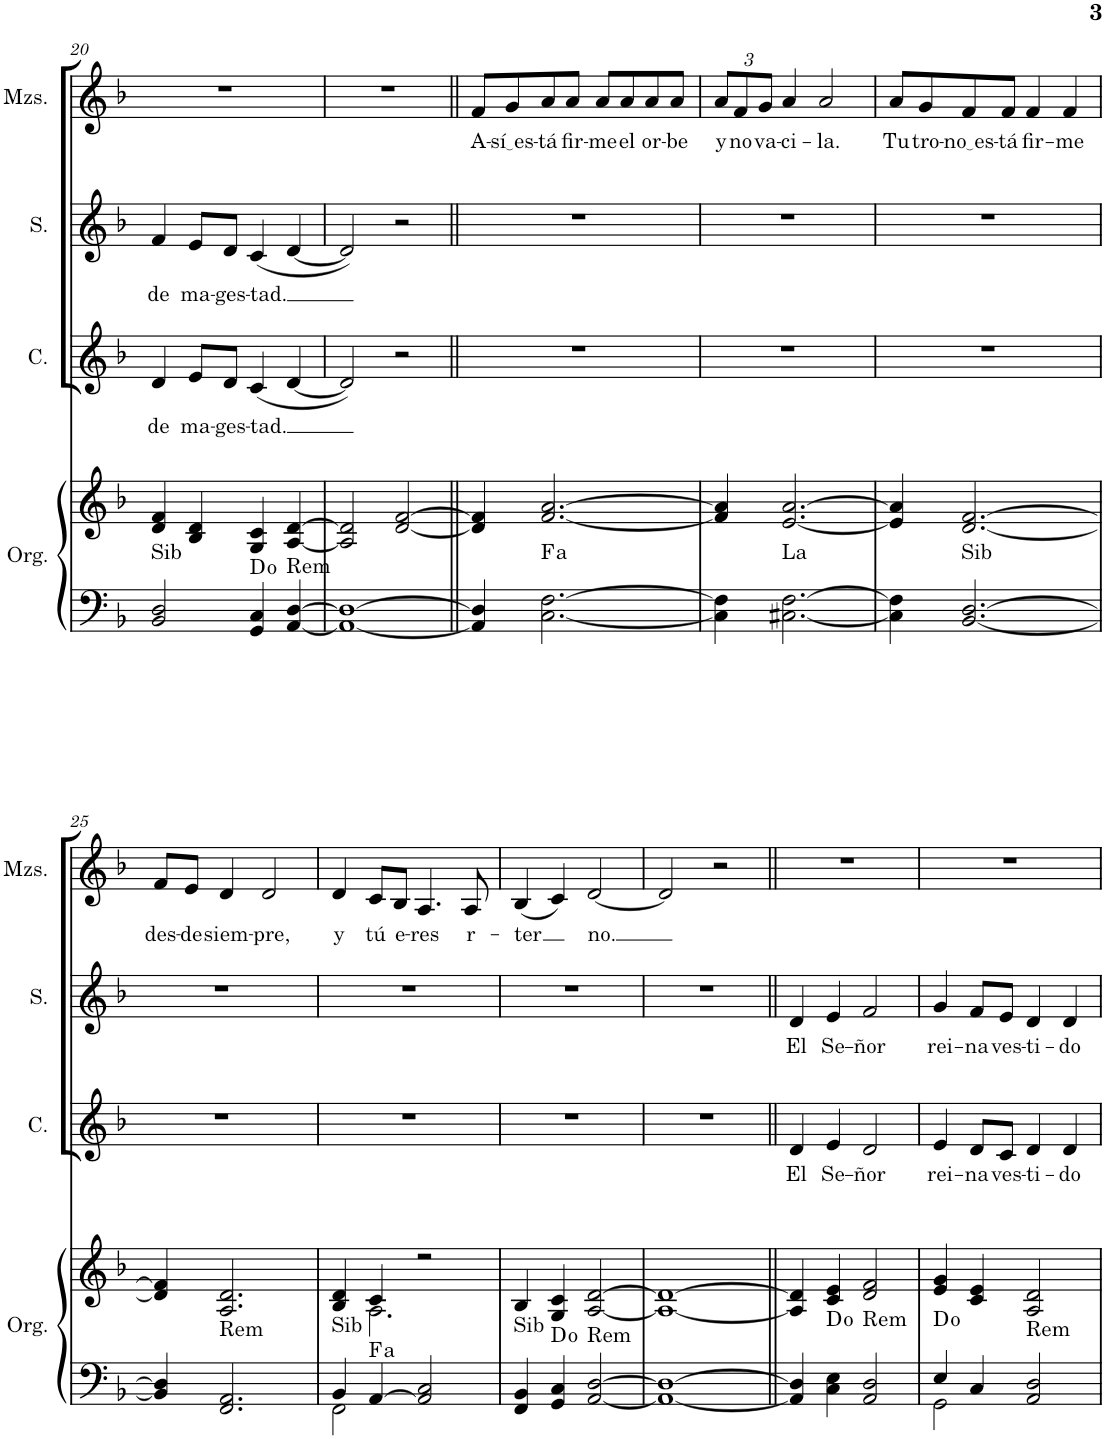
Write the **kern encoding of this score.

**kern	**kern	**harte	**kern	**text	**kern	**text	**kern	**text
*part4	*part4	*part4	*part3	*part3	*part2	*part2	*part1	*part1
*staff5	*staff4	*	*staff3	*staff3	*staff2	*staff2	*staff1	*staff1
*I"Órgano	*	*	*I"Contralto	*	*I"Soprano	*	*I"Solista	*
*	*	*	*I'C.	*	*I'S.	*	*	*
!!LO:PB:g=z
*clefF4	*clefG2	*	*clefG2	*	*clefG2	*	*clefG2	*
*k[b-]	*k[b-]	*	*k[b-]	*	*k[b-]	*	*k[b-]	*
*M4/4	*M4/4	*	*M4/4	*	*M4/4	*	*M4/4	*
=20	=20	=20	=20	=20	=20	=20	=20	=20
!	!	!LO:H:kt=Sib	!	!LO:LY:b	!	!LO:LY:b	!	!
2BB-/ 2D/	4d/ 4f/	N	4d/	de	4f/	de	1r	.
!	!	!	!	!LO:LY:b	!	!LO:LY:b	!	!
.	4B-/ 4d/	.	8e/L	ma-	8e/L	ma-	.	.
!	!	!	!	!LO:LY:b	!	!LO:LY:b	!	!
.	.	.	8d/J	-ges-	8d/J	-ges-	.	.
!	!	!	!	!LO:LY:b	!	!LO:LY:b	!	!
4GG/ 4C/	4G/ 4c/	D:dim	(4c/	-tad.	(4c/	-tad.	.	.
!	!	!LO:H:kt=Rem	!	!	!	!	!	!
[4AA/ [4D/	[4A/ [4d/	N	[4d/	.	[4d/	.	.	.
=21	=21	=21	=21	=21	=21	=21	=21	=21
1AA_ 1D_	2A/] 2d/]	.	2d/])	.	2d/])	.	1r	.
.	[2d/ [2f/	.	2r	.	2r	.	.	.
=22||	=22||	=22||	=22||	=22||	=22||	=22||	=22||	=22||
!	!	!	!	!	!	!	!	!LO:LY:b
4AA/] 4D/]	4d/] 4f/]	.	1r	.	1r	.	8f/L	A-
!	!	!	!	!	!	!	!	!LO:LY:b
.	.	.	.	.	.	.	8g/	sí es
!	!	!LO:H:kt=a	!	!	!	!	!	!LO:LY:b
[2.C\ [2.F\	[2.f/ [2.a/	.	.	.	.	.	8a/	-tá
!	!	!	!	!	!	!	!	!LO:LY:b
.	.	.	.	.	.	.	8a/J	fir-
!	!	!	!	!	!	!	!	!LO:LY:b
.	.	.	.	.	.	.	8a/L	-me
!	!	!	!	!	!	!	!	!LO:LY:b
.	.	.	.	.	.	.	8a/	el
!	!	!	!	!	!	!	!	!LO:LY:b
.	.	.	.	.	.	.	8a/	or-
!	!	!	!	!	!	!	!	!LO:LY:b
.	.	.	.	.	.	.	8a/J	-be
=23	=23	=23	=23	=23	=23	=23	=23	=23
*	*	*	*	*	*	*	*Xbrackettup	*
!	!	!	!	!	!	!	!	!LO:LY:b
4C\] 4F\]	4f/] 4a/]	.	1r	.	1r	.	12a/L	y
!	!	!	!	!	!	!	!	!LO:LY:b
.	.	.	.	.	.	.	12f/	no
!	!	!	!	!	!	!	!	!LO:LY:b
.	.	.	.	.	.	.	12g/J	va-
!	!	!LO:H:kt=La	!	!	!	!	!	!LO:LY:b
[2.C#X\ [2.F\	[2.e/ [2.a/	N	.	.	.	.	4a/	-ci-
!	!	!	!	!	!	!	!	!LO:LY:b
.	.	.	.	.	.	.	2a/	-la.
=24	=24	=24	=24	=24	=24	=24	=24	=24
!	!	!	!	!	!	!	!	!LO:LY:b
4C#\] 4F\]	4e/] 4a/]	.	1r	.	1r	.	8a/L	Tu
!	!	!	!	!	!	!	!	!LO:LY:b
.	.	.	.	.	.	.	8g/	tro-
!	!	!LO:H:kt=Sib	!	!	!	!	!	!LO:LY:b
[2.BB-/ [2.D/	[2.d/ [2.f/	N	.	.	.	.	8f/	no es
!	!	!	!	!	!	!	!	!LO:LY:b
.	.	.	.	.	.	.	8f/J	-tá
!	!	!	!	!	!	!	!	!LO:LY:b
.	.	.	.	.	.	.	4f/	fir-
!	!	!	!	!	!	!	!	!LO:LY:b
.	.	.	.	.	.	.	4f/	-me
!!LO:LB:g=z
=25	=25	=25	=25	=25	=25	=25	=25	=25
!	!	!	!	!	!	!	!	!LO:LY:b
4BB-/] 4D/]	4d/] 4f/]	.	1r	.	1r	.	8f/L	des-
!	!	!	!	!	!	!	!	!LO:LY:b
.	.	.	.	.	.	.	8e/J	-de
!	!	!LO:H:kt=Rem	!	!	!	!	!	!LO:LY:b
2.FF/ 2.AA/	2.A/ 2.d/	N	.	.	.	.	4d/	siem-
!	!	!	!	!	!	!	!	!LO:LY:b
.	.	.	.	.	.	.	2d/	-pre,
=26	=26	=26	=26	=26	=26	=26	=26	=26
*^	*^	*	*	*	*	*	*	*
!	!	!	!	!LO:H:kt=Sib	!	!	!	!	!	!LO:LY:b
4BB-/	2FF\	4B-/ 4d/	4ryy	N	1r	.	1r	.	4d/	y
!	!	!	!	!LO:H:kt=a	!	!	!	!	!	!LO:LY:b
[4AA/	.	4c/	2.A\	.	.	.	.	.	8c/L	tú
!	!	!	!	!	!	!	!	!	!	!LO:LY:b
.	.	.	.	.	.	.	.	.	8B-/J	e-
!	!	!	!	!	!	!	!	!	!	!LO:LY:b
2AA/] 2C/	2ryy	2r	.	.	.	.	.	.	4.A/	-res
!	!	!	!	!	!	!	!	!	!	!LO:LY:b
.	.	.	.	.	.	.	.	.	8A/	r-
*v	*v	*	*	*	*	*	*	*	*	*
*	*v	*v	*	*	*	*	*	*	*
=27	=27	=27	=27	=27	=27	=27	=27	=27
!	!	!LO:H:kt=Sib	!	!	!	!	!	!LO:LY:b
4FF/ 4BB-/	4B-/	N	1r	.	1r	.	(4B-/	-ter
4GG/ 4C/	4G/ 4c/	D:dim	.	.	.	.	4c/)	.
!	!	!LO:H:kt=Rem	!	!	!	!	!	!LO:LY:b
[2AA/ [2D/	[2A/ [2d/	N	.	.	.	.	[2d/	no.
=28	=28	=28	=28	=28	=28	=28	=28	=28
1AA_ 1D_	1A_ 1d_	.	1r	.	1r	.	2d/]	.
.	.	.	.	.	.	.	2r	.
=29||	=29||	=29||	=29||	=29||	=29||	=29||	=29||	=29||
!	!	!	!	!LO:LY:b	!	!LO:LY:b	!	!
4AA/] 4D/]	4A/] 4d/]	.	4d/	El	4d/	El	1r	.
!	!	!	!	!LO:LY:b	!	!LO:LY:b	!	!
4C\ 4E\	4c/ 4e/	D:dim	4e/	Se-	4e/	Se-	.	.
!	!	!LO:H:kt=Rem	!	!LO:LY:b	!	!LO:LY:b	!	!
2AA/ 2D/	2d/ 2f/	N	2d/	-ñor	2f/	-ñor	.	.
=30	=30	=30	=30	=30	=30	=30	=30	=30
*^	*	*	*	*	*	*	*	*
!	!	!	!	!	!LO:LY:b	!	!LO:LY:b	!	!
4E/	2GG\	4e/ 4g/	D:dim	4e/	rei-	4g/	rei-	1r	.
!	!	!	!	!	!LO:LY:b	!	!LO:LY:b	!	!
4C/	.	4c/ 4e/	.	8d/L	-na	8f/L	-na	.	.
!	!	!	!	!	!LO:LY:b	!	!LO:LY:b	!	!
.	.	.	.	8c/J	ves-	8e/J	ves-	.	.
!	!	!	!LO:H:kt=Rem	!	!LO:LY:b	!	!LO:LY:b	!	!
2AA/ 2D/	2ryy	2A/ 2d/	N	4d/	-ti-	4d/	-ti-	.	.
!	!	!	!	!	!LO:LY:b	!	!LO:LY:b	!	!
.	.	.	.	4d/	-do	4d/	-do	.	.
*v	*v	*	*	*	*	*	*	*	*
=	=	=	=	=	=	=	=	=
*-	*-	*-	*-	*-	*-	*-	*-	*-
